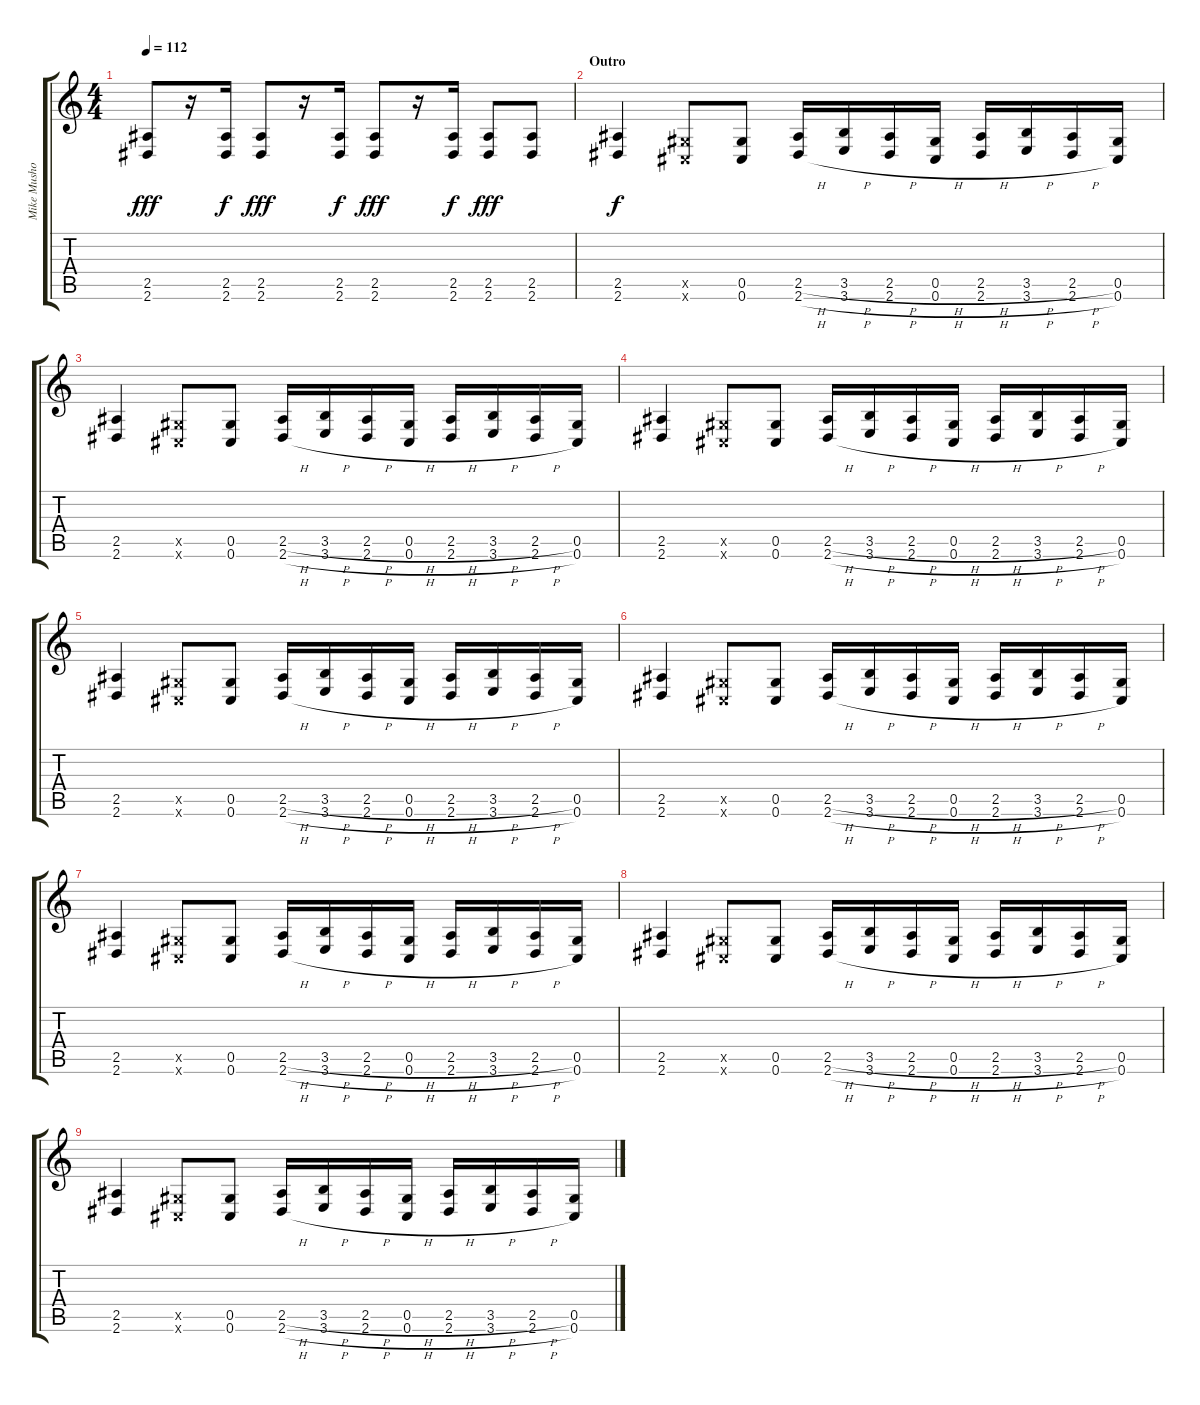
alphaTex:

\track ("Mike Mushok" "Mike Musho") {instrument distortionguitar}
\staff {score tabs}
\tuning (Eb4 Bb3 Gb3 Db3 Ab2 Db2) {hide}
\ts (4 4)
\tempo 112
\clef g2
\ks c
(2.5 2.6).8{dy fff} r.16 (2.5 2.6).16{dy f} (2.5 2.6).8{dy fff} r.16 (2.5 2.6).16{dy f} (2.5 2.6).8{dy fff} r.16 (2.5 2.6).16{dy f} (2.5 2.6).8{dy fff} (2.5 2.6).8 |
\section ("" "Outro")
(2.5 2.6).4{dy f} (0.5{x} 0.6{x}).8 (0.5 0.6).8 (2.5{h} 2.6{h}).16 (3.5{h} 3.6{h}).16 (2.5{h} 2.6{h}).16 (0.5{h} 0.6{h}).16 (2.5{h} 2.6{h}).16 (3.5{h} 3.6{h}).16 (2.5{h} 2.6{h}).16 (0.5 0.6).16 |
(2.5 2.6).4 (0.5{x} 0.6{x}).8 (0.5 0.6).8 (2.5{h} 2.6{h}).16 (3.5{h} 3.6{h}).16 (2.5{h} 2.6{h}).16 (0.5{h} 0.6{h}).16 (2.5{h} 2.6{h}).16 (3.5{h} 3.6{h}).16 (2.5{h} 2.6{h}).16 (0.5 0.6).16 |
(2.5 2.6).4 (0.5{x} 0.6{x}).8 (0.5 0.6).8 (2.5{h} 2.6{h}).16 (3.5{h} 3.6{h}).16 (2.5{h} 2.6{h}).16 (0.5{h} 0.6{h}).16 (2.5{h} 2.6{h}).16 (3.5{h} 3.6{h}).16 (2.5{h} 2.6{h}).16 (0.5 0.6).16 |
(2.5 2.6).4 (0.5{x} 0.6{x}).8 (0.5 0.6).8 (2.5{h} 2.6{h}).16 (3.5{h} 3.6{h}).16 (2.5{h} 2.6{h}).16 (0.5{h} 0.6{h}).16 (2.5{h} 2.6{h}).16 (3.5{h} 3.6{h}).16 (2.5{h} 2.6{h}).16 (0.5 0.6).16 |
(2.5 2.6).4 (0.5{x} 0.6{x}).8 (0.5 0.6).8 (2.5{h} 2.6{h}).16 (3.5{h} 3.6{h}).16 (2.5{h} 2.6{h}).16 (0.5{h} 0.6{h}).16 (2.5{h} 2.6{h}).16 (3.5{h} 3.6{h}).16 (2.5{h} 2.6{h}).16 (0.5 0.6).16 |
(2.5 2.6).4 (0.5{x} 0.6{x}).8 (0.5 0.6).8 (2.5{h} 2.6{h}).16 (3.5{h} 3.6{h}).16 (2.5{h} 2.6{h}).16 (0.5{h} 0.6{h}).16 (2.5{h} 2.6{h}).16 (3.5{h} 3.6{h}).16 (2.5{h} 2.6{h}).16 (0.5 0.6).16 |
(2.5 2.6).4 (0.5{x} 0.6{x}).8 (0.5 0.6).8 (2.5{h} 2.6{h}).16 (3.5{h} 3.6{h}).16 (2.5{h} 2.6{h}).16 (0.5{h} 0.6{h}).16 (2.5{h} 2.6{h}).16 (3.5{h} 3.6{h}).16 (2.5{h} 2.6{h}).16 (0.5 0.6).16 |
(2.5 2.6).4 (0.5{x} 0.6{x}).8 (0.5 0.6).8 (2.5{h} 2.6{h}).16 (3.5{h} 3.6{h}).16 (2.5{h} 2.6{h}).16 (0.5{h} 0.6{h}).16 (2.5{h} 2.6{h}).16 (3.5{h} 3.6{h}).16 (2.5{h} 2.6{h}).16 (0.5 0.6).16
